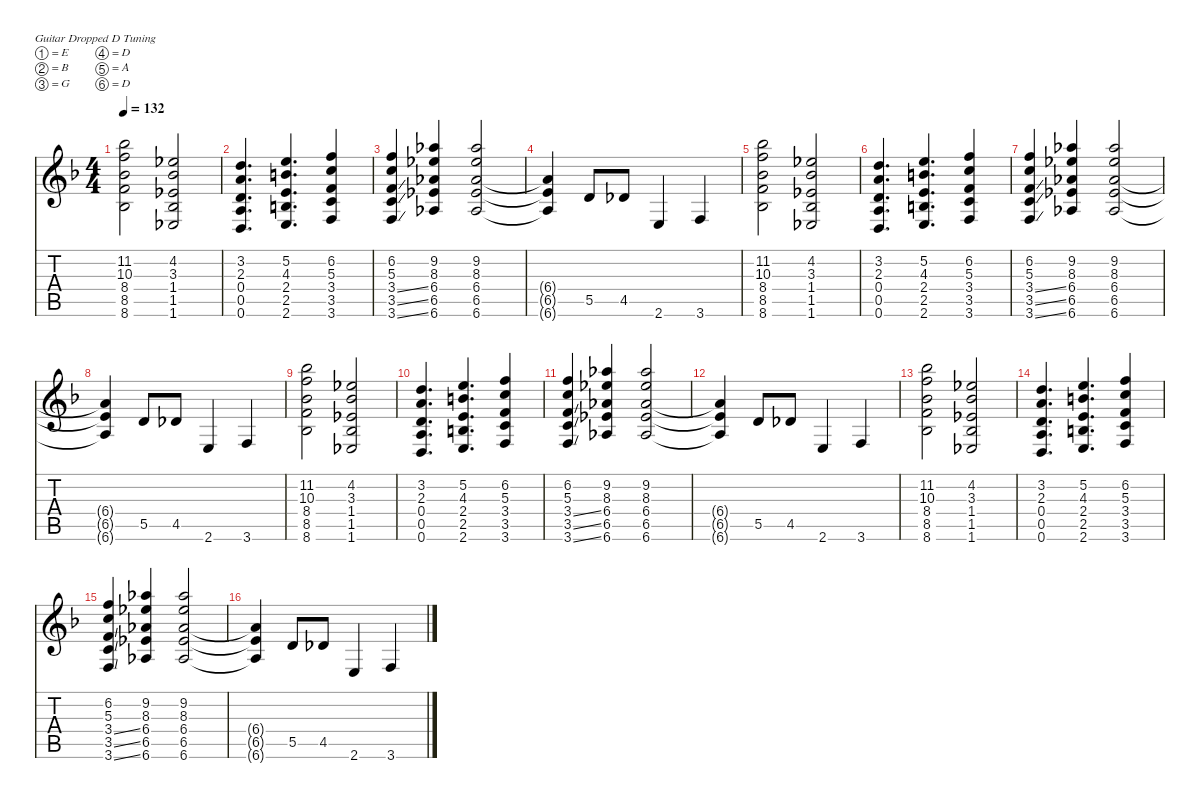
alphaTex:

\defaultSystemsLayout 4
\hideDynamics
\bracketExtendMode nobrackets
\singleTrackTrackNamePolicy hidden
\multiTrackTrackNamePolicy hidden
\firstSystemTrackNameMode fullname
\firstSystemTrackNameOrientation horizontal
\otherSystemsTrackNameOrientation horizontal
\track ("Rhythm Guitar" "od.guit.") {instrument overdrivenguitar}
\staff {score tabs}
\tuning (E4 B3 G3 D3 A2 D2)
\ts (4 4)
\tempo 132
\clef g2
\ks dminor
(11.2{acc b} 10.3{acc forcenatural} 8.4{acc b} 8.5{acc forcenatural} 8.6{acc b}).2{dy f beam Down} (4.2{acc b} 3.3{acc b} 1.4{acc b} 1.5{acc b} 1.6{acc b}).2{beam Up} |
(3.2{acc forcenatural} 2.3{acc forcenatural} 0.4{acc forcenatural} 0.5{acc forcenatural} 0.6{acc forcenatural}).4{d beam Up} (5.2{acc forcenatural} 4.3{acc forcenatural} 2.4{acc forcenatural} 2.5{acc forcenatural} 2.6{acc forcenatural}).4{d beam Up} (6.2{acc forcenatural} 5.3{acc forcenatural} 3.4{acc forcenatural} 3.5{acc forcenatural} 3.6{acc forcenatural}).4{beam Up} |
(6.2{acc forcenatural} 5.3{acc forcenatural} 3.4{ss acc forcenatural} 3.5{ss acc forcenatural} 3.6{ss acc forcenatural}).4{beam Up} (9.2{acc b} 8.3{acc b} 6.4{acc b} 6.5{acc b} 6.6{acc b}).4{beam Up} (9.2{acc b} 8.3{acc b} 6.4{acc b} 6.5{acc b} 6.6{acc b}).2{beam Up} |
(6.4{t acc b} 6.5{t acc b} 6.6{t acc b}).4{beam Up} 5.5{acc forcenatural}.8{beam Up} 4.5{acc b}.8{beam Up} 2.6{acc forcenatural}.4{beam Up} 3.6{acc forcenatural}.4{beam Up} |
(11.2{acc b} 10.3{acc forcenatural} 8.4{acc b} 8.5{acc forcenatural} 8.6{acc b}).2{beam Down} (4.2{acc b} 3.3{acc b} 1.4{acc b} 1.5{acc b} 1.6{acc b}).2{beam Up} |
(3.2{acc forcenatural} 2.3{acc forcenatural} 0.4{acc forcenatural} 0.5{acc forcenatural} 0.6{acc forcenatural}).4{d beam Up} (5.2{acc forcenatural} 4.3{acc forcenatural} 2.4{acc forcenatural} 2.5{acc forcenatural} 2.6{acc forcenatural}).4{d beam Up} (6.2{acc forcenatural} 5.3{acc forcenatural} 3.4{acc forcenatural} 3.5{acc forcenatural} 3.6{acc forcenatural}).4{beam Up} |
(6.2{acc forcenatural} 5.3{acc forcenatural} 3.4{ss acc forcenatural} 3.5{ss acc forcenatural} 3.6{ss acc forcenatural}).4{beam Up} (9.2{acc b} 8.3{acc b} 6.4{acc b} 6.5{acc b} 6.6{acc b}).4{beam Up} (9.2{acc b} 8.3{acc b} 6.4{acc b} 6.5{acc b} 6.6{acc b}).2{beam Up} |
(6.4{t acc b} 6.5{t acc b} 6.6{t acc b}).4{beam Up} 5.5{acc forcenatural}.8{beam Up} 4.5{acc b}.8{beam Up} 2.6{acc forcenatural}.4{beam Up} 3.6{acc forcenatural}.4{beam Up} |
(11.2{acc b} 10.3{acc forcenatural} 8.4{acc b} 8.5{acc forcenatural} 8.6{acc b}).2{beam Down} (4.2{acc b} 3.3{acc b} 1.4{acc b} 1.5{acc b} 1.6{acc b}).2{beam Up} |
(3.2{acc forcenatural} 2.3{acc forcenatural} 0.4{acc forcenatural} 0.5{acc forcenatural} 0.6{acc forcenatural}).4{d beam Up} (5.2{acc forcenatural} 4.3{acc forcenatural} 2.4{acc forcenatural} 2.5{acc forcenatural} 2.6{acc forcenatural}).4{d beam Up} (6.2{acc forcenatural} 5.3{acc forcenatural} 3.4{acc forcenatural} 3.5{acc forcenatural} 3.6{acc forcenatural}).4{beam Up} |
(6.2{acc forcenatural} 5.3{acc forcenatural} 3.4{ss acc forcenatural} 3.5{ss acc forcenatural} 3.6{ss acc forcenatural}).4{beam Up} (9.2{acc b} 8.3{acc b} 6.4{acc b} 6.5{acc b} 6.6{acc b}).4{beam Up} (9.2{acc b} 8.3{acc b} 6.4{acc b} 6.5{acc b} 6.6{acc b}).2{beam Up} |
(6.4{t acc b} 6.5{t acc b} 6.6{t acc b}).4{beam Up} 5.5{acc forcenatural}.8{beam Up} 4.5{acc b}.8{beam Up} 2.6{acc forcenatural}.4{beam Up} 3.6{acc forcenatural}.4{beam Up} |
(11.2{acc b} 10.3{acc forcenatural} 8.4{acc b} 8.5{acc forcenatural} 8.6{acc b}).2{beam Down} (4.2{acc b} 3.3{acc b} 1.4{acc b} 1.5{acc b} 1.6{acc b}).2{beam Up} |
(3.2{acc forcenatural} 2.3{acc forcenatural} 0.4{acc forcenatural} 0.5{acc forcenatural} 0.6{acc forcenatural}).4{d beam Up} (5.2{acc forcenatural} 4.3{acc forcenatural} 2.4{acc forcenatural} 2.5{acc forcenatural} 2.6{acc forcenatural}).4{d beam Up} (6.2{acc forcenatural} 5.3{acc forcenatural} 3.4{acc forcenatural} 3.5{acc forcenatural} 3.6{acc forcenatural}).4{beam Up} |
(6.2{acc forcenatural} 5.3{acc forcenatural} 3.4{ss acc forcenatural} 3.5{ss acc forcenatural} 3.6{ss acc forcenatural}).4{beam Up} (9.2{acc b} 8.3{acc b} 6.4{acc b} 6.5{acc b} 6.6{acc b}).4{beam Up} (9.2{acc b} 8.3{acc b} 6.4{acc b} 6.5{acc b} 6.6{acc b}).2{beam Up} |
(6.4{t acc b} 6.5{t acc b} 6.6{t acc b}).4{beam Up} 5.5{acc forcenatural}.8{beam Up} 4.5{acc b}.8{beam Up} 2.6{acc forcenatural}.4{beam Up} 3.6{acc forcenatural}.4{beam Up}
